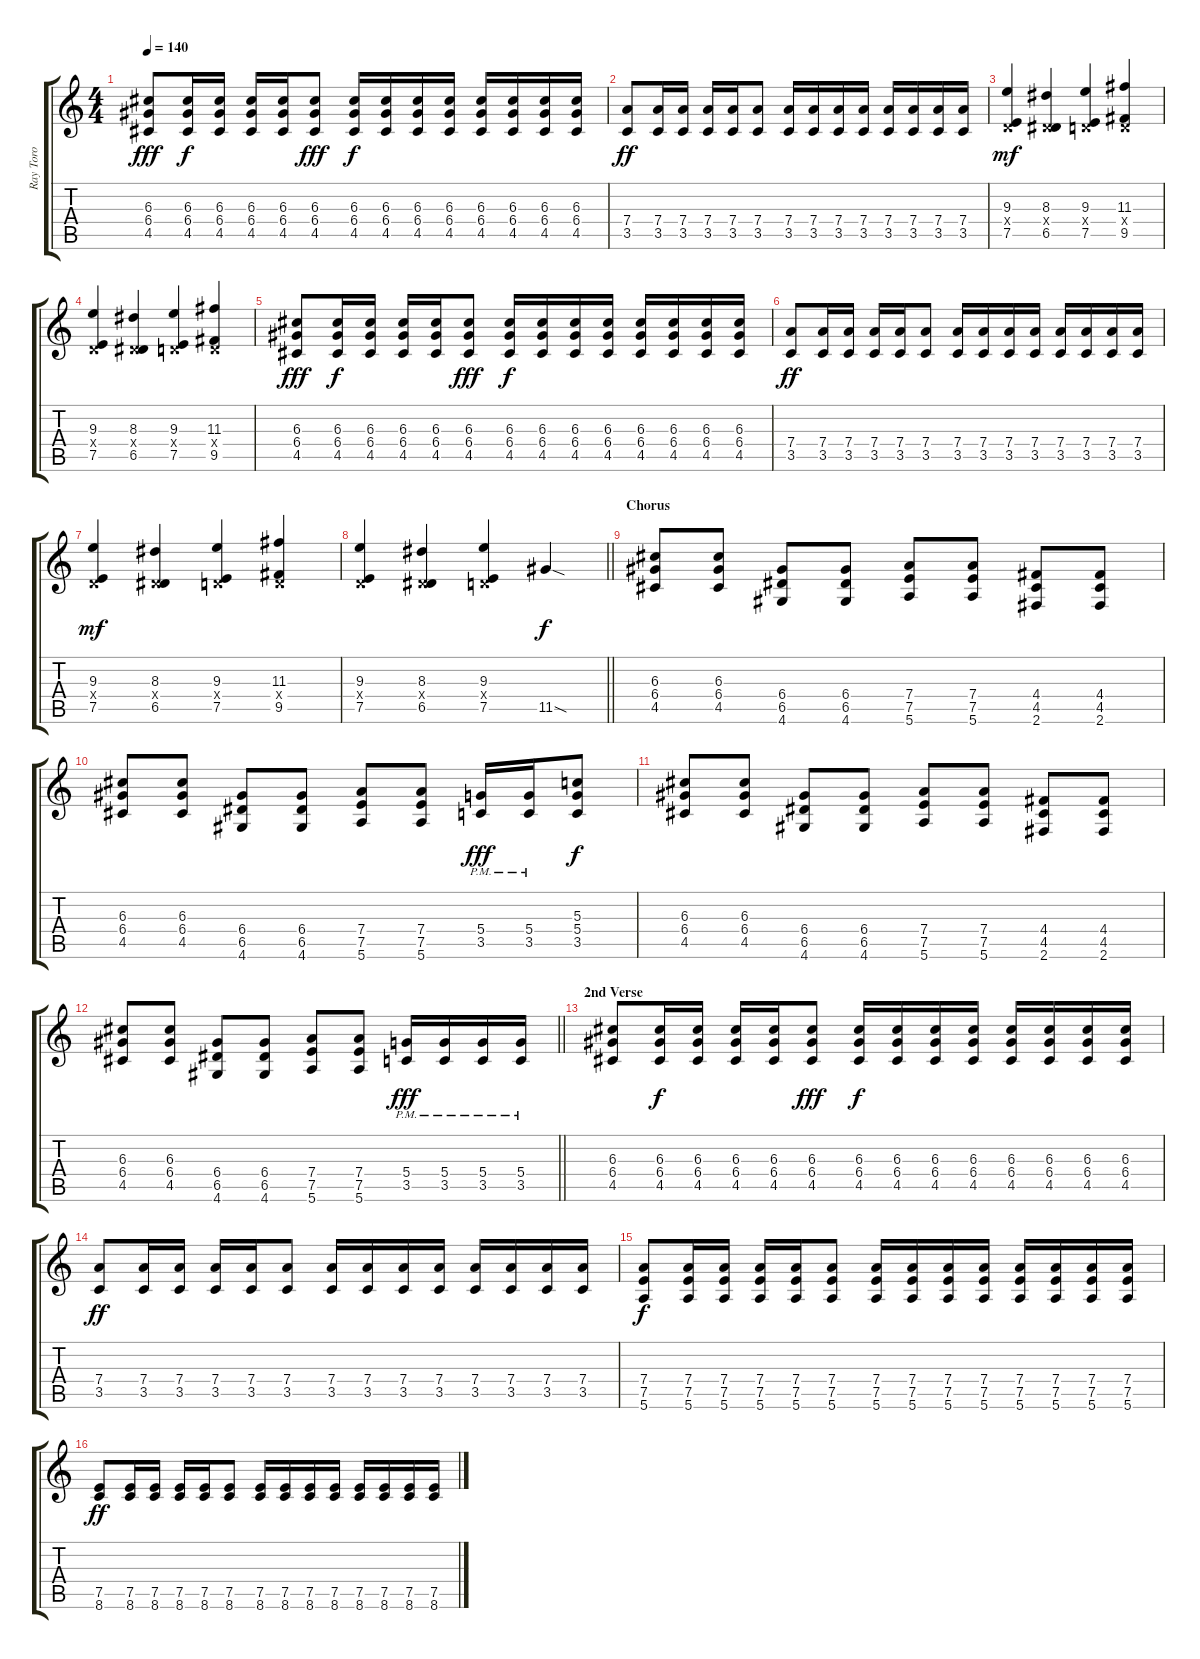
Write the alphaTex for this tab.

\track ("Ray Toro" "Ray Toro") {instrument distortionguitar}
\staff {score tabs}
\tuning (E4 B3 G3 D3 A2 E2) {hide}
\ts (4 4)
\tempo 140
\clef g2
\ks c
(6.3 6.4 4.5).8{dy fff} (6.3 6.4 4.5).16{dy f} (6.3 6.4 4.5).16 (6.3 6.4 4.5).16 (6.3 6.4 4.5).16 (6.3 6.4 4.5).8{dy fff} (6.3 6.4 4.5).16{dy f} (6.3 6.4 4.5).16 (6.3 6.4 4.5).16 (6.3 6.4 4.5).16 (6.3 6.4 4.5).16 (6.3 6.4 4.5).16 (6.3 6.4 4.5).16 (6.3 6.4 4.5).16 |
(7.4 3.5).8{dy ff} (7.4 3.5).16 (7.4 3.5).16 (7.4 3.5).16 (7.4 3.5).16 (7.4 3.5).8 (7.4 3.5).16 (7.4 3.5).16 (7.4 3.5).16 (7.4 3.5).16 (7.4 3.5).16 (7.4 3.5).16 (7.4 3.5).16 (7.4 3.5).16 |
(9.3 0.4{x} 7.5).4{dy mf} (8.3 0.4{x} 6.5).4 (9.3 0.4{x} 7.5).4 (11.3 0.4{x} 9.5).4 |
(9.3 0.4{x} 7.5).4 (8.3 0.4{x} 6.5).4 (9.3 0.4{x} 7.5).4 (11.3 0.4{x} 9.5).4 |
(6.3 6.4 4.5).8{dy fff} (6.3 6.4 4.5).16{dy f} (6.3 6.4 4.5).16 (6.3 6.4 4.5).16 (6.3 6.4 4.5).16 (6.3 6.4 4.5).8{dy fff} (6.3 6.4 4.5).16{dy f} (6.3 6.4 4.5).16 (6.3 6.4 4.5).16 (6.3 6.4 4.5).16 (6.3 6.4 4.5).16 (6.3 6.4 4.5).16 (6.3 6.4 4.5).16 (6.3 6.4 4.5).16 |
(7.4 3.5).8{dy ff} (7.4 3.5).16 (7.4 3.5).16 (7.4 3.5).16 (7.4 3.5).16 (7.4 3.5).8 (7.4 3.5).16 (7.4 3.5).16 (7.4 3.5).16 (7.4 3.5).16 (7.4 3.5).16 (7.4 3.5).16 (7.4 3.5).16 (7.4 3.5).16 |
(9.3 0.4{x} 7.5).4{dy mf} (8.3 0.4{x} 6.5).4 (9.3 0.4{x} 7.5).4 (11.3 0.4{x} 9.5).4 |
\barLineRight lightlight
(9.3 0.4{x} 7.5).4 (8.3 0.4{x} 6.5).4 (9.3 0.4{x} 7.5).4 11.5{sod}.4{dy f} |
\section ("" "Chorus")
(6.3 6.4 4.5).8 (6.3 6.4 4.5).8 (6.4 6.5 4.6).8 (6.4 6.5 4.6).8 (7.4 7.5 5.6).8 (7.4 7.5 5.6).8 (4.4 4.5 2.6).8 (4.4 4.5 2.6).8 |
(6.3 6.4 4.5).8 (6.3 6.4 4.5).8 (6.4 6.5 4.6).8 (6.4 6.5 4.6).8 (7.4 7.5 5.6).8 (7.4 7.5 5.6).8 (5.4{pm} 3.5{pm}).16{dy fff} (5.4{pm} 3.5{pm}).16 (5.3 5.4 3.5).8{dy f} |
(6.3 6.4 4.5).8 (6.3 6.4 4.5).8 (6.4 6.5 4.6).8 (6.4 6.5 4.6).8 (7.4 7.5 5.6).8 (7.4 7.5 5.6).8 (4.4 4.5 2.6).8 (4.4 4.5 2.6).8 |
\barLineRight lightlight
(6.3 6.4 4.5).8 (6.3 6.4 4.5).8 (6.4 6.5 4.6).8 (6.4 6.5 4.6).8 (7.4 7.5 5.6).8 (7.4 7.5 5.6).8 (5.4{pm} 3.5{pm}).16{dy fff} (5.4{pm} 3.5{pm}).16 (5.4{pm} 3.5{pm}).16 (5.4{pm} 3.5{pm}).16 |
\section ("" "2nd Verse")
(6.3 6.4 4.5).8 (6.3 6.4 4.5).16{dy f} (6.3 6.4 4.5).16 (6.3 6.4 4.5).16 (6.3 6.4 4.5).16 (6.3 6.4 4.5).8{dy fff} (6.3 6.4 4.5).16{dy f} (6.3 6.4 4.5).16 (6.3 6.4 4.5).16 (6.3 6.4 4.5).16 (6.3 6.4 4.5).16 (6.3 6.4 4.5).16 (6.3 6.4 4.5).16 (6.3 6.4 4.5).16 |
(7.4 3.5).8{dy ff} (7.4 3.5).16 (7.4 3.5).16 (7.4 3.5).16 (7.4 3.5).16 (7.4 3.5).8 (7.4 3.5).16 (7.4 3.5).16 (7.4 3.5).16 (7.4 3.5).16 (7.4 3.5).16 (7.4 3.5).16 (7.4 3.5).16 (7.4 3.5).16 |
(7.4 7.5 5.6).8{dy f} (7.4 7.5 5.6).16 (7.4 7.5 5.6).16 (7.4 7.5 5.6).16 (7.4 7.5 5.6).16 (7.4 7.5 5.6).8 (7.4 7.5 5.6).16 (7.4 7.5 5.6).16 (7.4 7.5 5.6).16 (7.4 7.5 5.6).16 (7.4 7.5 5.6).16 (7.4 7.5 5.6).16 (7.4 7.5 5.6).16 (7.4 7.5 5.6).16 |
(7.5 8.6).8{dy ff} (7.5 8.6).16 (7.5 8.6).16 (7.5 8.6).16 (7.5 8.6).16 (7.5 8.6).8 (7.5 8.6).16 (7.5 8.6).16 (7.5 8.6).16 (7.5 8.6).16 (7.5 8.6).16 (7.5 8.6).16 (7.5 8.6).16 (7.5 8.6).16
